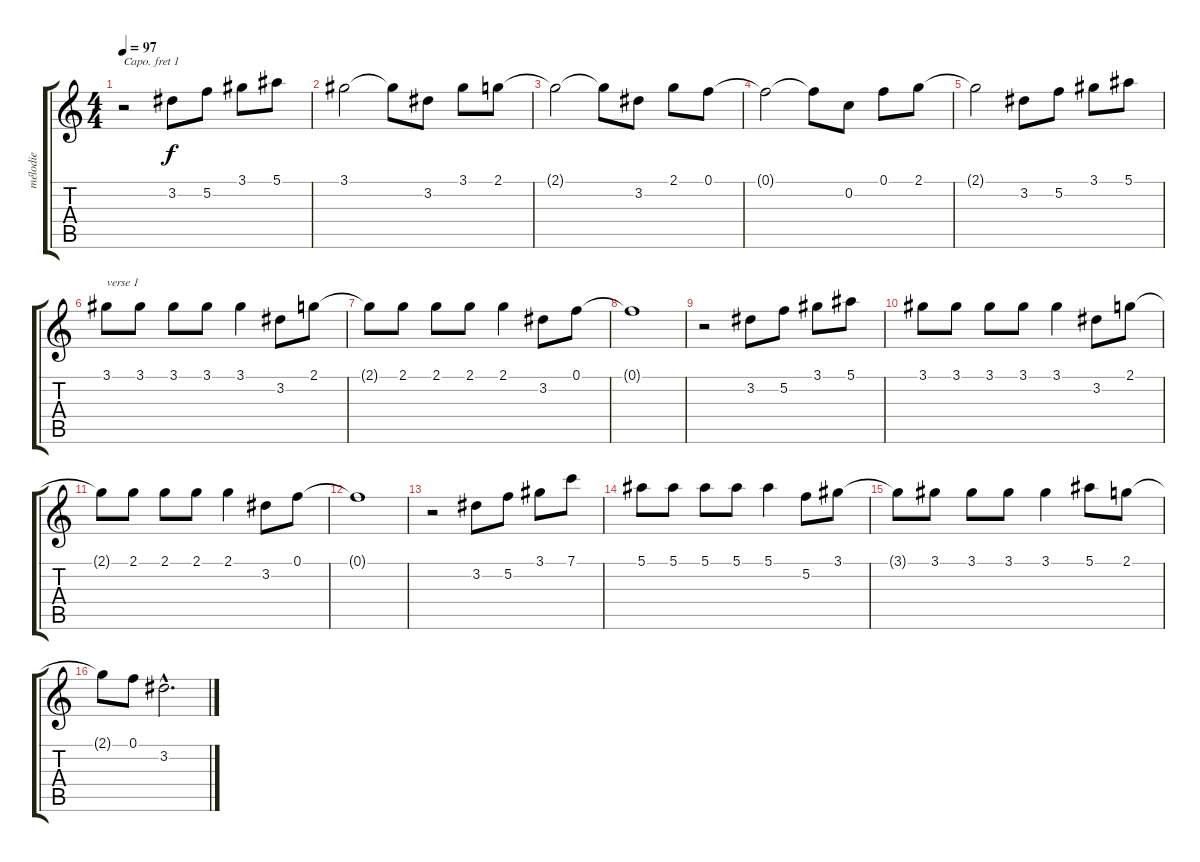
\track ("mélodie" "mélodie") {instrument electricguitarjazz}
\staff {score tabs}
\capo 1
\tuning (E4 B3 G3 D3 A2 E2) {hide}
\ts (4 4)
\tempo 97
\clef g2
\ks c
r.2{dy f instrument electricguitarjazz} 3.2.8 5.2.8 3.1.8 5.1.8 |
3.1.2 3.1{t}.8 3.2.8 3.1.8 2.1.8 |
2.1{t}.2 2.1{t}.8 3.2.8 2.1.8 0.1.8 |
0.1{t}.2 0.1{t}.8 0.2.8 0.1.8 2.1.8 |
2.1{t}.2 3.2.8 5.2.8 3.1.8 5.1.8 |
3.1.8{txt "verse 1"} 3.1.8 3.1.8 3.1.8 3.1.4 3.2.8 2.1.8 |
2.1{t}.8 2.1.8 2.1.8 2.1.8 2.1.4 3.2.8 0.1.8 |
0.1{t}.1 |
r.2 3.2.8 5.2.8 3.1.8 5.1.8 |
3.1.8 3.1.8 3.1.8 3.1.8 3.1.4 3.2.8 2.1.8 |
2.1{t}.8 2.1.8 2.1.8 2.1.8 2.1.4 3.2.8 0.1.8 |
0.1{t}.1 |
r.2 3.2.8 5.2.8 3.1.8 7.1.8 |
5.1.8 5.1.8 5.1.8 5.1.8 5.1.4 5.2.8 3.1.8 |
3.1{t}.8 3.1.8 3.1.8 3.1.8 3.1.4 5.1.8 2.1.8 |
2.1{t}.8 0.1.8 3.2{hac}.2{d}
